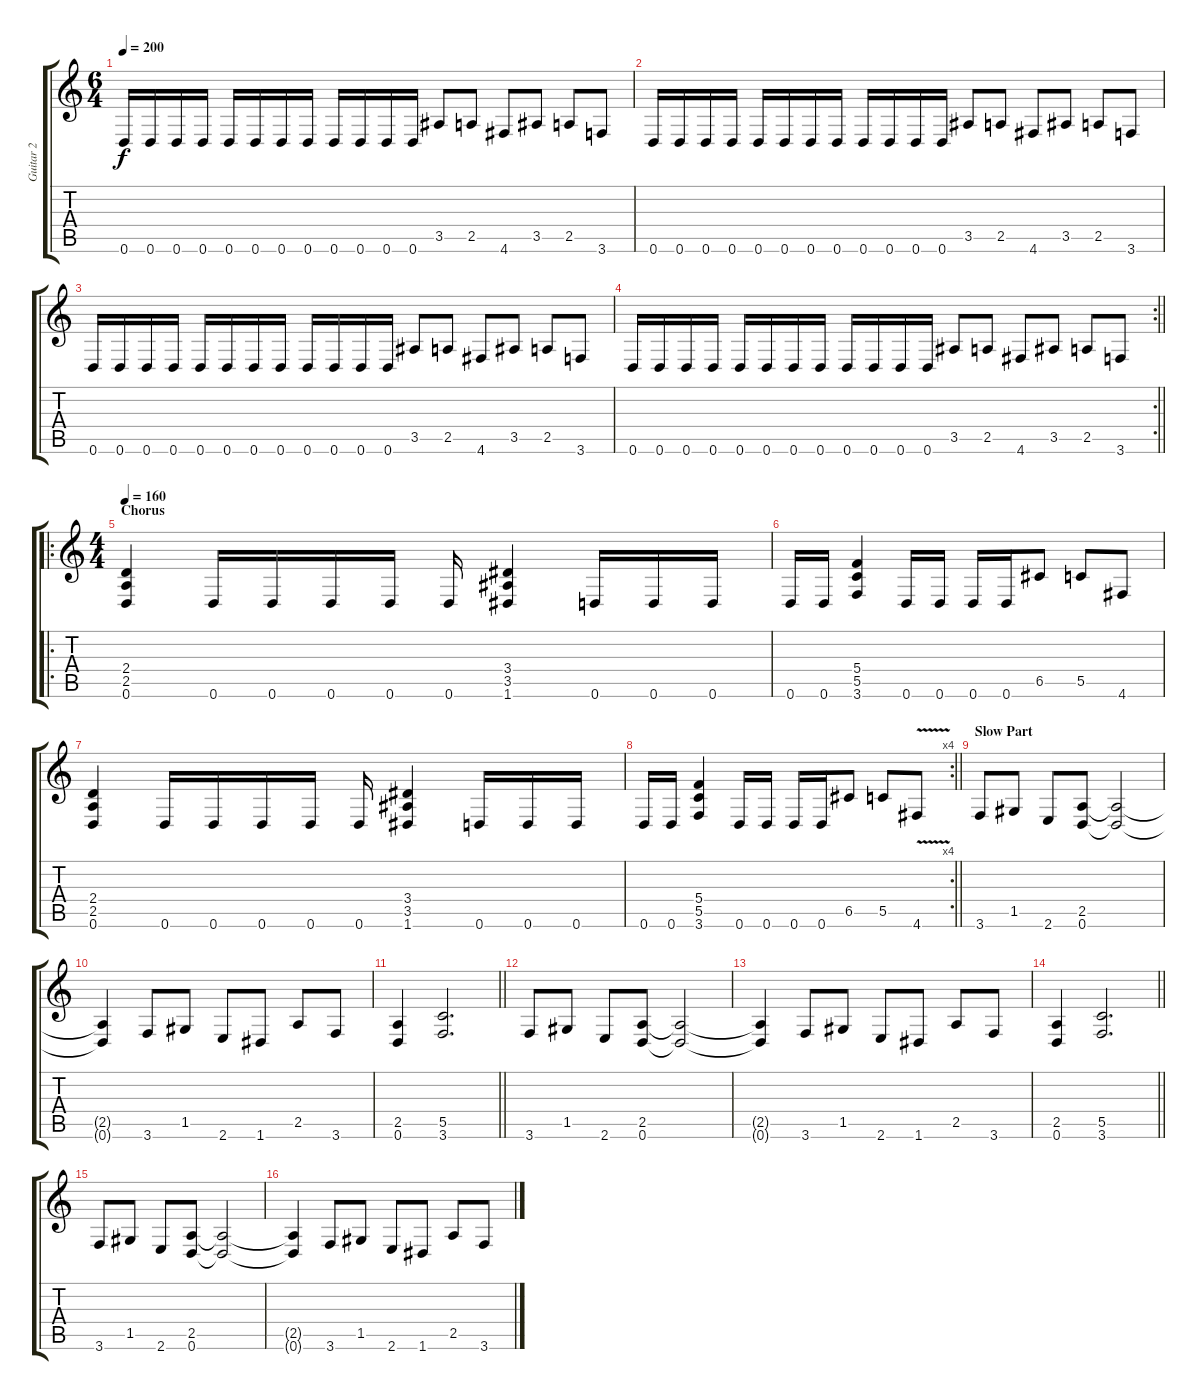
\track ("Guitar 2" "Guitar 2") {instrument distortionguitar}
\staff {score tabs}
\tuning (D4 A3 F3 C3 G2 D2) {hide}
\ts (6 4)
\tempo 200
\clef g2
\ks c
0.6.16{dy f} 0.6.16 0.6.16 0.6.16 0.6.16 0.6.16 0.6.16 0.6.16 0.6.16 0.6.16 0.6.16 0.6.16 3.5.8 2.5.8 4.6.8 3.5.8 2.5.8 3.6.8 |
0.6.16 0.6.16 0.6.16 0.6.16 0.6.16 0.6.16 0.6.16 0.6.16 0.6.16 0.6.16 0.6.16 0.6.16 3.5.8 2.5.8 4.6.8 3.5.8 2.5.8 3.6.8 |
0.6.16 0.6.16 0.6.16 0.6.16 0.6.16 0.6.16 0.6.16 0.6.16 0.6.16 0.6.16 0.6.16 0.6.16 3.5.8 2.5.8 4.6.8 3.5.8 2.5.8 3.6.8 |
\rc 2
\barLineRight lightlight
0.6.16 0.6.16 0.6.16 0.6.16 0.6.16 0.6.16 0.6.16 0.6.16 0.6.16 0.6.16 0.6.16 0.6.16 3.5.8 2.5.8 4.6.8 3.5.8 2.5.8 3.6.8 |
\ro
\ts (4 4)
\section ("" "Chorus")
\tempo 160
(2.4 2.5 0.6).4 0.6.16 0.6.16 0.6.16 0.6.16 0.6.16 (3.4 3.5 1.6).4 0.6.16 0.6.16 0.6.16 |
0.6.16 0.6.16 (5.4 5.5 3.6).4 0.6.16 0.6.16 0.6.16 0.6.16 6.5.8 5.5.8 4.6.8 |
(2.4 2.5 0.6).4 0.6.16 0.6.16 0.6.16 0.6.16 0.6.16 (3.4 3.5 1.6).4 0.6.16 0.6.16 0.6.16 |
\rc 4
\barLineRight lightlight
0.6.16 0.6.16 (5.4 5.5 3.6).4 0.6.16 0.6.16 0.6.16 0.6.16 6.5.8 5.5.8 4.6{v}.8 |
\section ("" "Slow Part")
3.6.8 1.5.8 2.6.8 (2.5 0.6).8 (2.5{t} 0.6{t}).2 |
(2.5{t} 0.6{t}).4 3.6.8 1.5.8 2.6.8 1.6.8 2.5.8 3.6.8 |
\barLineRight lightlight
(2.5 0.6).4 (5.5 3.6).2{d} |
3.6.8 1.5.8 2.6.8 (2.5 0.6).8 (2.5{t} 0.6{t}).2 |
(2.5{t} 0.6{t}).4 3.6.8 1.5.8 2.6.8 1.6.8 2.5.8 3.6.8 |
\barLineRight lightlight
(2.5 0.6).4 (5.5 3.6).2{d} |
3.6.8 1.5.8 2.6.8 (2.5 0.6).8 (2.5{t} 0.6{t}).2 |
(2.5{t} 0.6{t}).4 3.6.8 1.5.8 2.6.8 1.6.8 2.5.8 3.6.8
